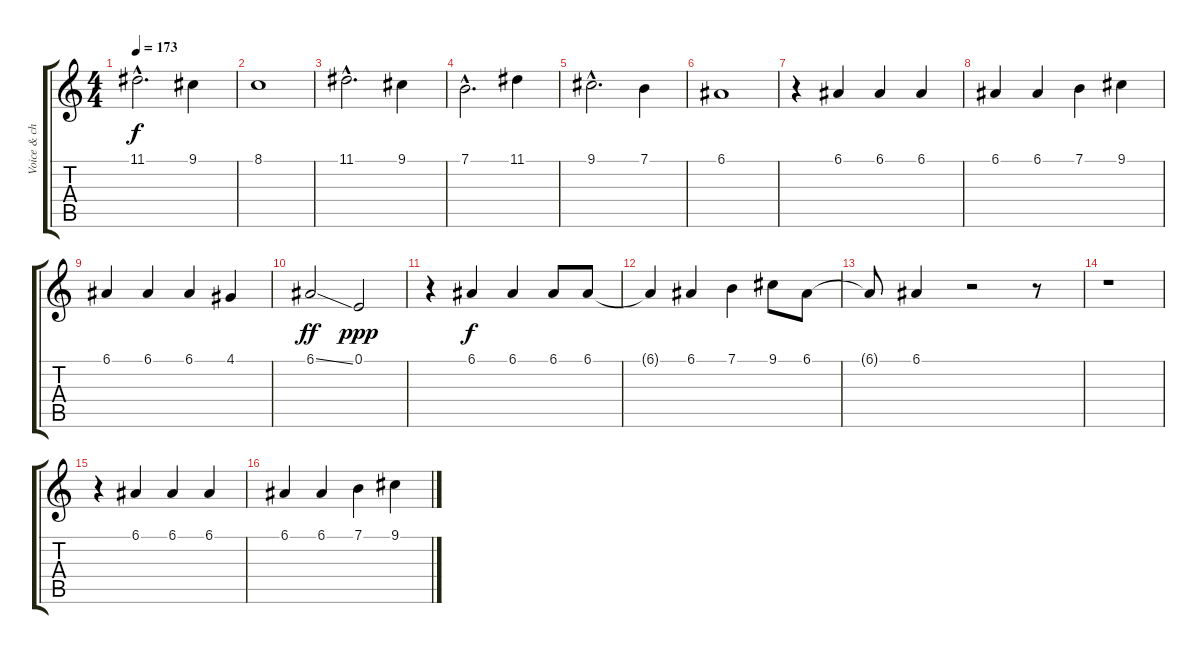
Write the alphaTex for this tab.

\track ("Voice & choirs" "Voice & ch") {instrument lead5charang}
\staff {score tabs}
\tuning (E4 B3 G3 D3 A2 E2) {hide}
\ts (4 4)
\tempo 173
\clef g2
\ks c
11.1{hac}.2{d dy f} 9.1.4 |
8.1.1 |
11.1{hac}.2{d} 9.1.4 |
7.1{hac}.2{d} 11.1.4 |
9.1{hac}.2{d} 7.1.4 |
6.1.1 |
r.4 6.1.4{volume 16 instrument lead5charang} 6.1.4 6.1.4 |
6.1.4 6.1.4 7.1.4 9.1.4 |
6.1.4 6.1.4 6.1.4 4.1.4 |
6.1{ss}.2{dy ff} 0.1.2{dy ppp volume 0} |
r.4{volume 16} 6.1.4{dy f} 6.1.4 6.1.8 6.1.8 |
6.1{t}.4 6.1.4 7.1.4 9.1.8 6.1.8 |
6.1{t}.8 6.1.4 r.2 r.8 |
r.1 |
r.4 6.1.4 6.1.4 6.1.4 |
6.1.4 6.1.4 7.1.4 9.1.4
